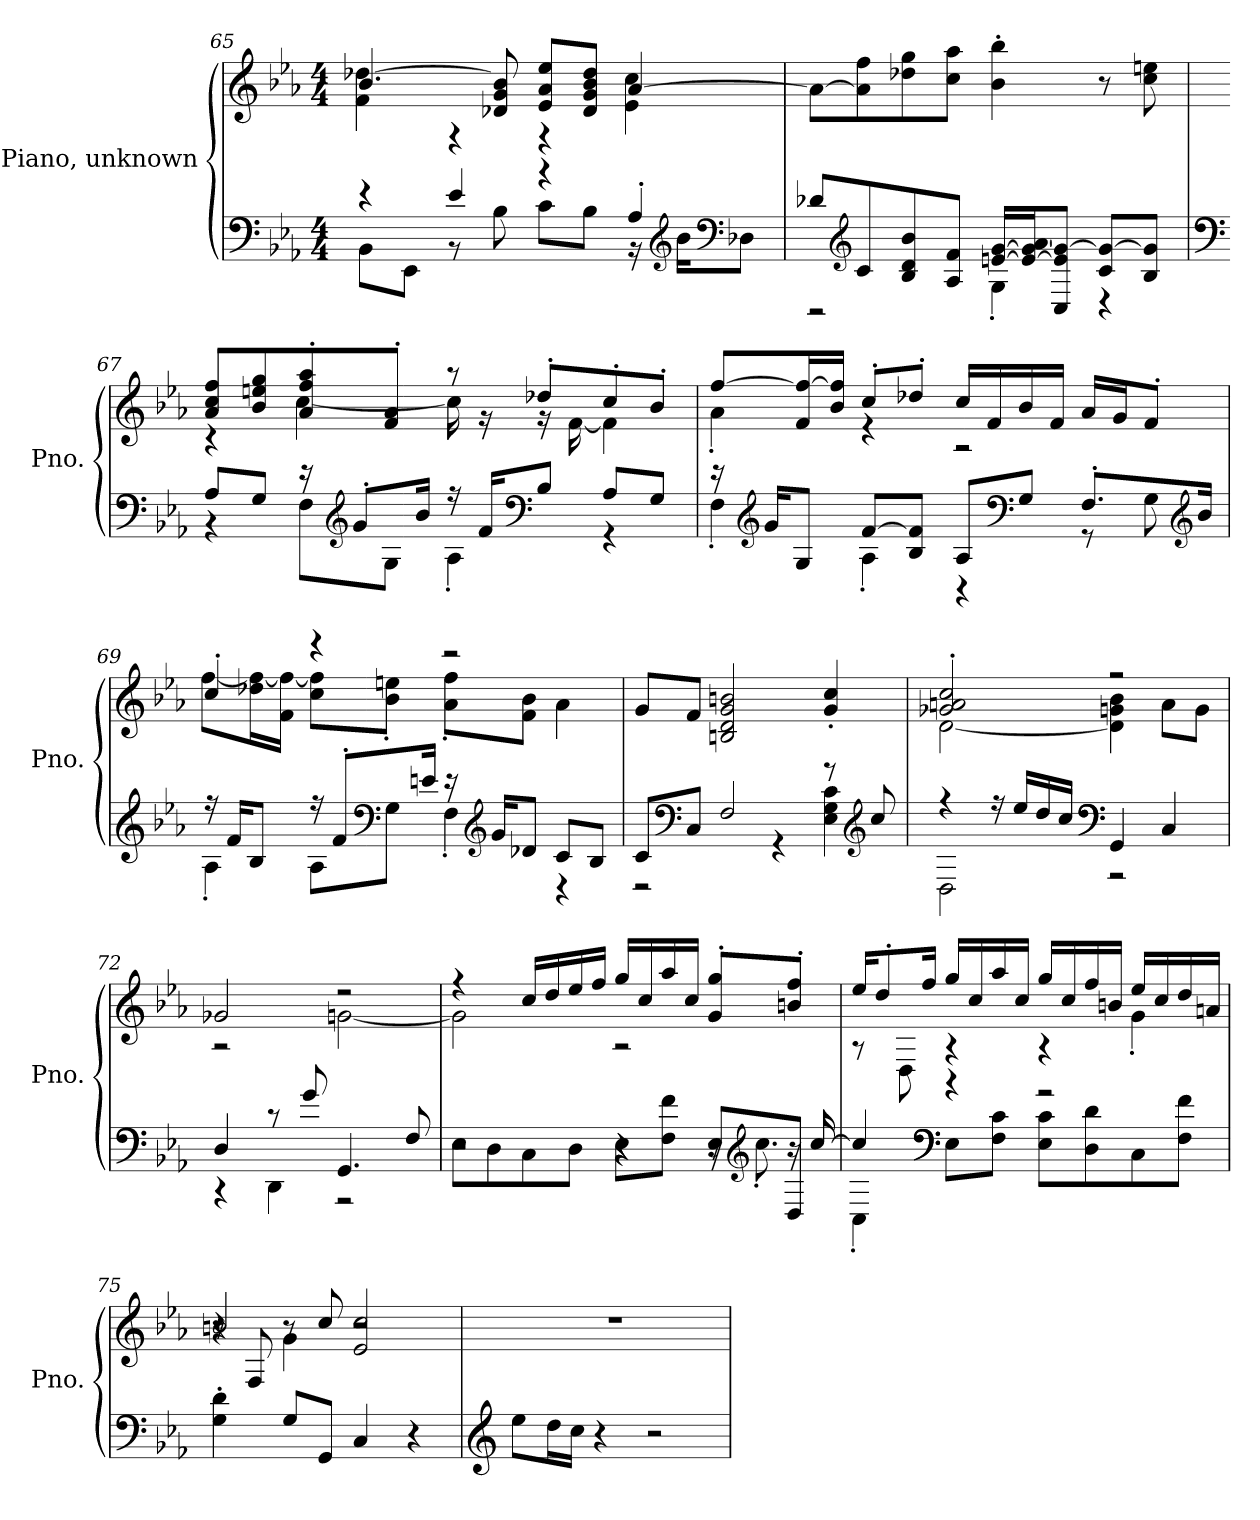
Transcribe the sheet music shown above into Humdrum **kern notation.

**kern	**kern
*part1	*part1
*staff2	*staff1
*I"Piano, unknown	*
*I'Pno.	*
*clefF4	*clefG2
*k[b-e-a-]	*k[b-e-a-]
*M4/4	*M4/4
=65	=65
*^	*^
4r	8BB-\L	[4.b-/	4f\ 4dd-X\
.	8EE-\J	.	.
4e-/	8r	.	4r
.	8B-\	8d-X/ 8g/ 8b-/]	.
4r	8c\L	8e-/ 8a-/ 8ee-/L	4r
.	8B-\J	8d-/ 8g/ 8b-/ 8dd-/J	.
4A-'/	16r	[4a-/	4e-\ 4cc\
*clefG2	*	*	*
.	16b-\KL	.	.
*clefF4	*	*	*
.	8D-X\J	.	.
*	*	*v	*v
=66	=66	=66
8d-X/L	2r	8a-\L_
*clefG2	*	*
8c/	.	8a-\] 8ff\
8B-/ 8d-/ 8b-/	.	8dd-X\ 8gg\
8A-/ 8f/J	.	8cc\ 8aa-\J
[16en/ [16g/LL	4G'\	4b-\' 4bb-\'
16e/_ 16g/_ 16a-/J	.	.
8C/ 8e/] 8g/_J	.	.
8c/ 8g/_L	4r	8r
8B-/ 8g/]J	.	8cc\ 8een\
!!LO:LB:g=z
=67	=67	=67
*clefF4	*	*
*	*	*^
8A-/L	4r	8a-/ 8cc/ 8ff/L	4r
8G/J	.	8b-/ 8een/ 8gg/	.
16r	8F\L	8a-/' 8ff/' 8aa-/'	[4cc\
*clefG2	*	*	*
8g'/L	.	.	.
.	8G\J	8f/' 8a-/'J	.
16b-/Jk	.	.	.
16r	4A-'\	8r	16cc\]
16f/KL	.	.	16r
*clefF4	*	*	*
8B-/J	.	8dd-X'/L	16r
.	.	.	[16f\
8A-/L	4r	8cc'/	4f\]
8G/J	.	8b-'/J	.
=68	=68	=68	=68
16r	4F'\	[8ff/L	4a-'\
*clefG2	*	*	*
16g/KL	.	.	.
8G/J	.	16f/ 16ff/_L	.
.	.	16b-/ 16ff/]JJ	.
[8f/L	4A-'\	8cc'/L	4r
8B-/ 8f/]J	.	8dd-X'/J	.
8A-/L	4r	16cc/LL	2r
.	.	16f/	.
*clefF4	*	*	*
8G/J	.	16b-/	.
.	.	16f/JJ	.
8.F'/L	8r	16a-/LL	.
.	.	16g/J	.
.	8G\	8f'/J	.
*clefG2	*	*	*
16b-/Jk	.	.	.
!!LO:LB:g=z	!!
=69	=69	=69	=69
16r	4A-'\	4cc'/	[8ff\L
16f/KL	.	.	.
8B-/J	.	.	16dd-X\ 16ff\_L
.	.	.	16f\ 16ff\_JJ
16r	8A-\L	4r	8cc\ 8ff\]L
8f'/L	.	.	.
*clefF4	*	*	*
.	8G\J	.	8b-\' 8een\'J
16en/Jk	.	.	.
16r	4F'\	2r	8a-\' 8ff\'L
*clefG2	*	*	*
16g/KL	.	.	.
8d-X/J	.	.	8f\ 8b-\J
8c/L	4r	.	4a-\
8B-/J	.	.	.
*	*	*v	*v
=70	=70	=70
8c/L	2r	8g/L
*clefF4	*	*
8C/J	.	8f/J
2F/	.	2Bn/ 2d/ 2g/ 2bn/
.	4r	.
8r	4E-\ 4G\ 4c\	4g/' 4cc/'
*clefG2	*	*
8cc/	.	.
=71	=71	=71
*	*	*^
4r	2D\	2g-X/' 2an/' 2cc/'	[2d\
16r	.	.	.
16ee-/LL	.	.	.
16dd/	.	.	.
16cc/JJ	.	.	.
*clefF4	*	*	*
4GG/	2r	2r	4d\] 4gn\ 4b-\
4C/	.	.	8a\L
.	.	.	8g\J
!!LO:LB:g=z	!!
=72	=72	=72	=72
4D/	4r	2g-X/	2r
8r	4DD\	.	.
8g/	.	.	.
4.GG/	2r	2r	[2gn\
8F/	.	.	.
=73	=73	=73	=73
*	*^	*	*
2r	8E-\L	2r	4r	2g\]
.	8D\	.	.	.
.	8C\	.	16cc/LL	.
.	.	.	16dd/	.
.	8D\J	.	16ee-/	.
.	.	.	16ff/JJ	.
4r	8E-\L	4r	16gg/LL	2r
.	.	.	16cc/	.
.	8F\ 8f\J	.	16aa-/	.
.	.	.	16cc/JJ	.
8r	16r	8E-/L	8g/' 8gg/'L	.
*clefG2	*	*	*	*
.	8.cc'\	.	.	.
16r	.	8D/J	8bn/' 8ff/'J	.
[16cc/	.	.	.	.
*	*v	*v	*	*
=74	=74	=74	=74
4cc/]	4C'\	16ee-/KL	8r
.	.	8dd'/	.
.	.	.	8D\
.	.	16ff/Jk	.
*clefF4	*	*	*
4r	8E-\L	16gg/LL	4r
.	.	16cc/	.
.	8F\ 8c\J	16aa-/	.
.	.	16cc/JJ	.
2r	8E-\ 8c\L	16gg/LL	4r
.	.	16cc/	.
.	8D\ 8d\	16ff/	.
.	.	16bn/JJ	.
.	8C\	16ee-/LL	4g'\
.	.	16cc/	.
.	8F\ 8f\J	16dd/	.
.	.	16an/JJ	.
*v	*v	*	*
!!LO:LB:g=z
=75	=75	=75
*	*	*^
4G\' 4d\'	2bn/	4r	8r
.	.	.	8F/
8G/L	.	4g\	8r
8GG/J	.	.	8cc/
4C/	2r	2r	2e-/ 2cc/
4r	.	.	.
*	*v	*v	*v
=76	=76
*clefG2	*
8ee-\L	1r
16dd\L	.
16cc\JJ	.
4r	.
2r	.
=	=
*-	*-
